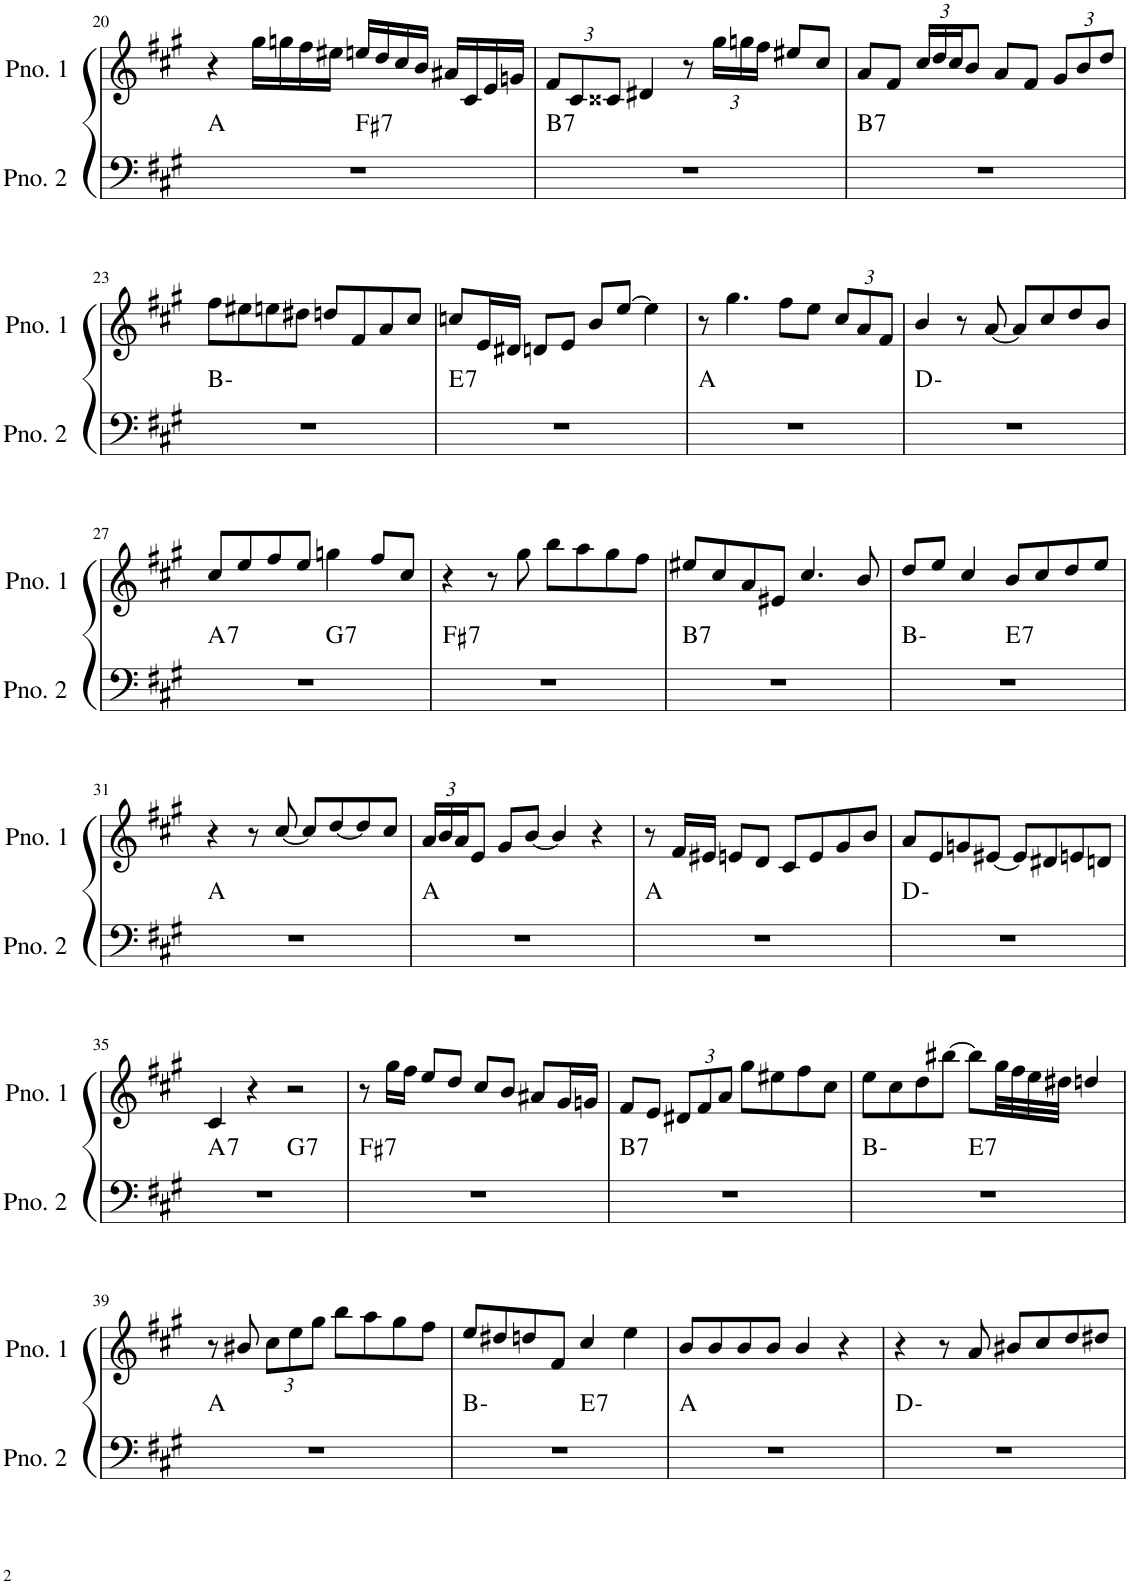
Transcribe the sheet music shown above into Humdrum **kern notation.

**kern	**harte	**kern
*part2	*part2	*part1
*staff2	*	*staff1
*I"ピアノ 2	*	*I"ピアノ 1
!!LO:PB:g=z
*clefF4	*	*clefG2
*k[f#c#g#]	*	*k[f#c#g#]
*M4/4	*	*M4/4
=20	=20	=20
*^	*	*
1r	2ryy	A:maj	4r
.	.	.	16gg#\LL
.	.	.	16ggn\
.	.	.	16ff#\
.	.	.	16ee#X\JJ
!	!	!LO:H:kt=7	!
.	2ryy	F#:7	16een/LL
.	.	.	16dd/
.	.	.	16cc#/
.	.	.	16b/JJ
.	.	.	16a#X/LL
.	.	.	16c#/
.	.	.	16e/
.	.	.	16gn/JJ
*v	*v	*	*
=21	=21	=21
*	*	*Xbrackettup
*^	*	*
!	!	!LO:H:kt=7	!
*v	*v	*	*
1r	B:7	12f#/L
.	.	12c#/
.	.	12c##X/J
.	.	4d#X/
.	.	8r
.	.	24gg#\LL
.	.	24ggn\
.	.	24ff#\JJ
.	.	8ee#X/L
.	.	8cc#/J
=22	=22	=22
!	!LO:H:kt=7	!
1r	B:7	8a/L
.	.	8f#/J
.	.	24cc#/LL
.	.	24dd/
.	.	24cc#/J
.	.	8b/J
.	.	8a/L
.	.	8f#/J
.	.	12g#/L
.	.	12b/
.	.	12dd/J
!!LO:LB:g=z
=23	=23	=23
1r	B:min	8ff#\L
.	.	8ee#X\
.	.	8een\
.	.	8dd#X\J
.	.	8ddn/L
.	.	8f#/
.	.	8a/
.	.	8cc#/J
=24	=24	=24
!	!LO:H:kt=7	!
1r	E:7	8ccn/L
.	.	16e/L
.	.	16d#X/JJ
.	.	8dn/L
.	.	8e/J
.	.	8b/L
.	.	[8ee/J
.	.	4ee\]
=25	=25	=25
1r	A:maj	8r
.	.	4.gg#\
.	.	8ff#\L
.	.	8ee\J
.	.	12cc#/L
.	.	12a/
.	.	12f#/J
=26	=26	=26
1r	D:min	4b/
.	.	8r
.	.	[8a/
.	.	8a/L]
.	.	8cc#/
.	.	8dd/
.	.	8b/J
!!LO:LB:g=z
=27	=27	=27
!	!LO:H:kt=7	!
*^	*	*
1r	2ryy	A:7	8cc#/L
.	.	.	8ee/
.	.	.	8ff#/
.	.	.	8ee/J
!	!	!LO:H:kt=7	!
.	2ryy	G:7	4ggn\
.	.	.	8ff#/L
.	.	.	8cc#/J
=28	=28	=28	=28
!	!	!LO:H:kt=7	!
*v	*v	*	*
1r	F#:7	4r
.	.	8r
.	.	8gg#\
.	.	8bb\L
.	.	8aa\
.	.	8gg#\
.	.	8ff#\J
=29	=29	=29
!	!LO:H:kt=7	!
1r	B:7	8ee#X/L
.	.	8cc#/
.	.	8a/
.	.	8e#X/J
.	.	4.cc#/
.	.	8b/
=30	=30	=30
*^	*	*
1r	2ryy	B:min	8dd/L
.	.	.	8ee/J
.	.	.	4cc#/
!	!	!LO:H:kt=7	!
.	2ryy	E:7	8b/L
.	.	.	8cc#/
.	.	.	8dd/
.	.	.	8ee/J
*v	*v	*	*
!!LO:LB:g=z
=31	=31	=31
1r	A:maj	4r
.	.	8r
.	.	[8cc#/
.	.	8cc#/L]
.	.	[8dd/
.	.	8dd/]
.	.	8cc#/J
=32	=32	=32
1r	A:maj	24a/LL
.	.	24b/
.	.	24a/J
.	.	8e/J
.	.	8g#/L
.	.	[8b/J
.	.	4b/]
.	.	4r
=33	=33	=33
1r	A:maj	8r
.	.	16f#/LL
.	.	16e#X/JJ
.	.	8en/L
.	.	8d/J
.	.	8c#/L
.	.	8e/
.	.	8g#/
.	.	8b/J
=34	=34	=34
1r	D:min	8a/L
.	.	8e/
.	.	8gn/
.	.	[8e#X/J
.	.	8e#/L]
.	.	8d#X/
.	.	8en/
.	.	8dn/J
!!LO:LB:g=z
=35	=35	=35
!	!LO:H:kt=7	!
*^	*	*
1r	2ryy	A:7	4c#/
.	.	.	4r
!	!	!LO:H:kt=7	!
.	2ryy	G:7	2r
=36	=36	=36	=36
!	!	!LO:H:kt=7	!
*v	*v	*	*
1r	F#:7	8r
.	.	16gg#\LL
.	.	16ff#\JJ
.	.	8ee/L
.	.	8dd/J
.	.	8cc#/L
.	.	8b/J
.	.	8a#X/L
.	.	16g#/L
.	.	16gn/JJ
=37	=37	=37
!	!LO:H:kt=7	!
1r	B:7	8f#/L
.	.	8e/J
.	.	12d#X/L
.	.	12f#/
.	.	12a/J
.	.	8gg#\L
.	.	8ee#X\
.	.	8ff#\
.	.	8cc#\J
=38	=38	=38
*^	*	*
1r	2ryy	B:min	8ee\L
.	.	.	8cc#\
.	.	.	8dd\
.	.	.	[8bb#X\J
!	!	!LO:H:kt=7	!
.	2ryy	E:7	8bb#\L]
.	.	.	32gg#\LL
.	.	.	32ff#\
.	.	.	32ee\
.	.	.	32dd#X\JJJ
.	.	.	4ddn/
*v	*v	*	*
!!LO:LB:g=z
=39	=39	=39
1r	A:maj	8r
.	.	8b#X/
.	.	12cc#\L
.	.	12ee\
.	.	12gg#\J
.	.	8bb\L
.	.	8aa\
.	.	8gg#\
.	.	8ff#\J
=40	=40	=40
*^	*	*
1r	2ryy	B:min	8ee/L
.	.	.	8dd#X/
.	.	.	8ddn/
.	.	.	8f#/J
!	!	!LO:H:kt=7	!
.	2ryy	E:7	4cc#/
.	.	.	4ee\
*v	*v	*	*
=41	=41	=41
1r	A:maj	8b/L
.	.	8b/
.	.	8b/
.	.	8b/J
.	.	4b/
.	.	4r
=42	=42	=42
1r	D:min	4r
.	.	8r
.	.	8a/
.	.	8b#X/L
.	.	8cc#/
.	.	8dd/
.	.	8dd#X/J
=	=	=
*-	*-	*-
